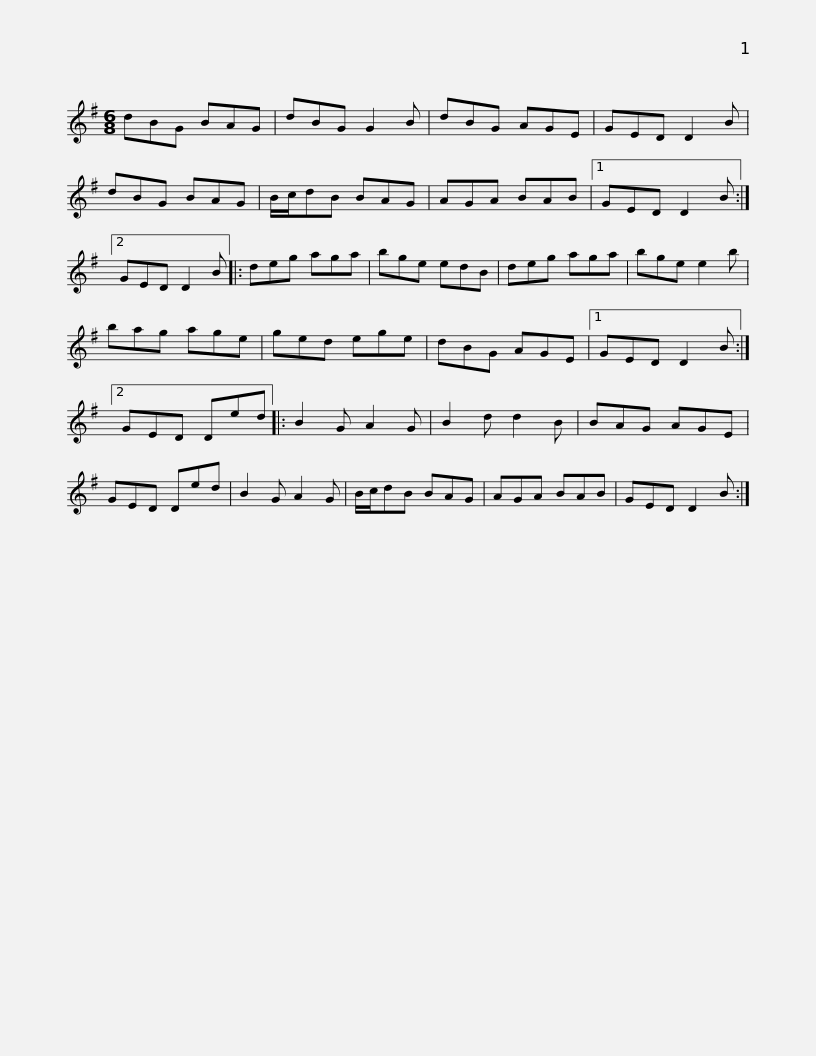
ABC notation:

X:1
L:1/8
M:6/8
I:linebreak $
K:G
V:1 treble
V:1
 dBG BAG | dBG G2 B | dBG AGE | GED D2 B | dBG BAG | %5
 B/c/dB BAG | AGA BAB |1$ GED D2 B :|2 GED D2 B |: deg aga | %10
 bge edB | deg aga | bge e2 b | bag age |$ ged ege | %15
 dBG AGE |1 GED D2 B :|2 GED Ded |: B2 G A2 G | B2 d d2 B | %20
 BAG AGE | GED Ded |$ B2 G A2 G | B/c/dB BAG | AGA BAB | %25
 GED D2 B :| %26
